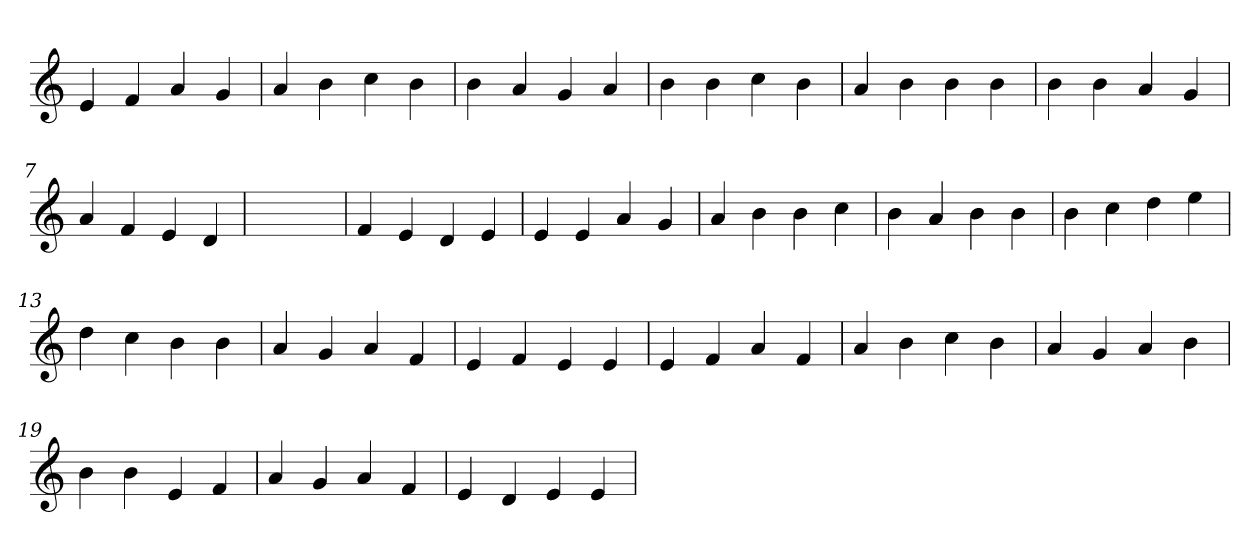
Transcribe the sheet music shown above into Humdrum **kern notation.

**kern
*part1
*staff1
*clefG2
=1
4e
4f
4a
4g
=2
4a
4b
4cc
4b
=3
4b
4a
4g
4a
=4
4b
4b
4cc
4b
=5
4a
4b
4b
4b
=6
4b
4b
4a
4g
=7
4a
4f
4e
4d
=8
1ryy
=8
4f
4e
4d
4e
=9
4e
4e
4a
4g
=10
4a
4b
4b
4cc
=11
4b
4a
4b
4b
=12
4b
4cc
4dd
4ee
=13
4dd
4cc
4b
4b
=14
4a
4g
4a
4f
=15
4e
4f
4e
4e
=16
4e
4f
4a
4f
=17
4a
4b
4cc
4b
=18
4a
4g
4a
4b
=19
4b
4b
4e
4f
=20
4a
4g
4a
4f
=21
4e
4d
4e
4e
=
*-
